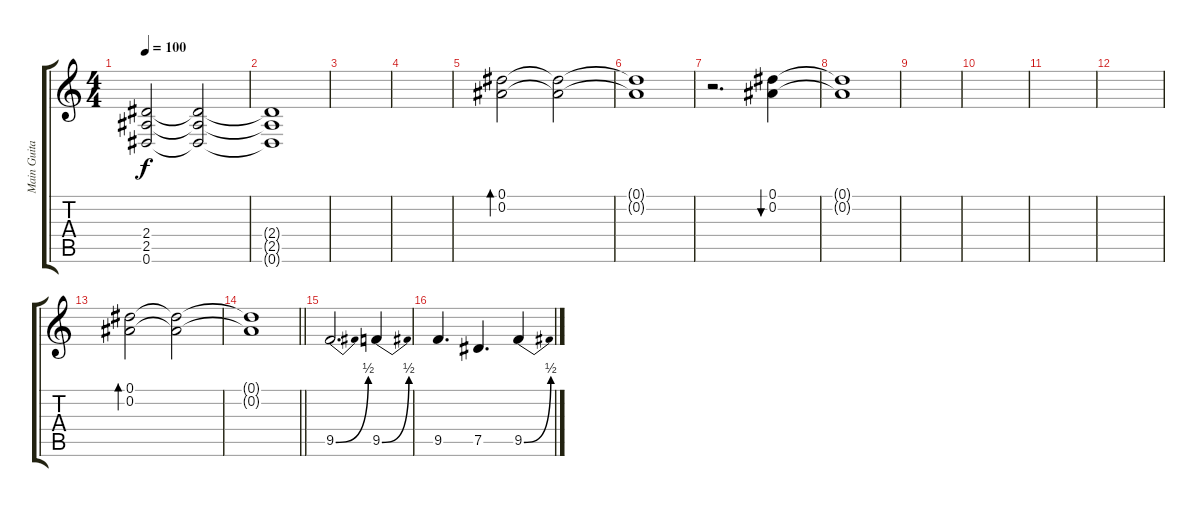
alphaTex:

\track ("Main Guitar" "Main Guita") {instrument distortionguitar}
\staff {score tabs}
\tuning (Eb4 Bb3 Gb3 Db3 Ab2 Eb2) {hide}
\ts (4 4)
\tempo 100
\clef g2
\ks c
(2.4 2.5 0.6).2{dy f} (2.4{t} 2.5{t} 0.6{t}).2{volume 0} |
(2.4{t} 2.5{t} 0.6{t}).1 |
|
|
(0.1 0.2).2{bd 480} (0.1{t} 0.2{t}).2{volume 0} |
(0.1{t} 0.2{t}).1 |
r.2{d volume 13} (0.1 0.2).4{bu 480 volume 0} |
(0.1{t} 0.2{t}).1 |
|
|
|
|
(0.1 0.2).2{bd 480} (0.1{t} 0.2{t}).2{volume 0} |
\barLineRight lightlight
(0.1{t} 0.2{t}).1 |
\section ("" "")
9.5{be (bend 0 0 60 2)}.2{d volume 13} 9.5{be (bend 0 0 60 2)}.4 |
9.5.4{d} 7.5.4{d} 9.5{be (bend 0 0 60 2)}.4
